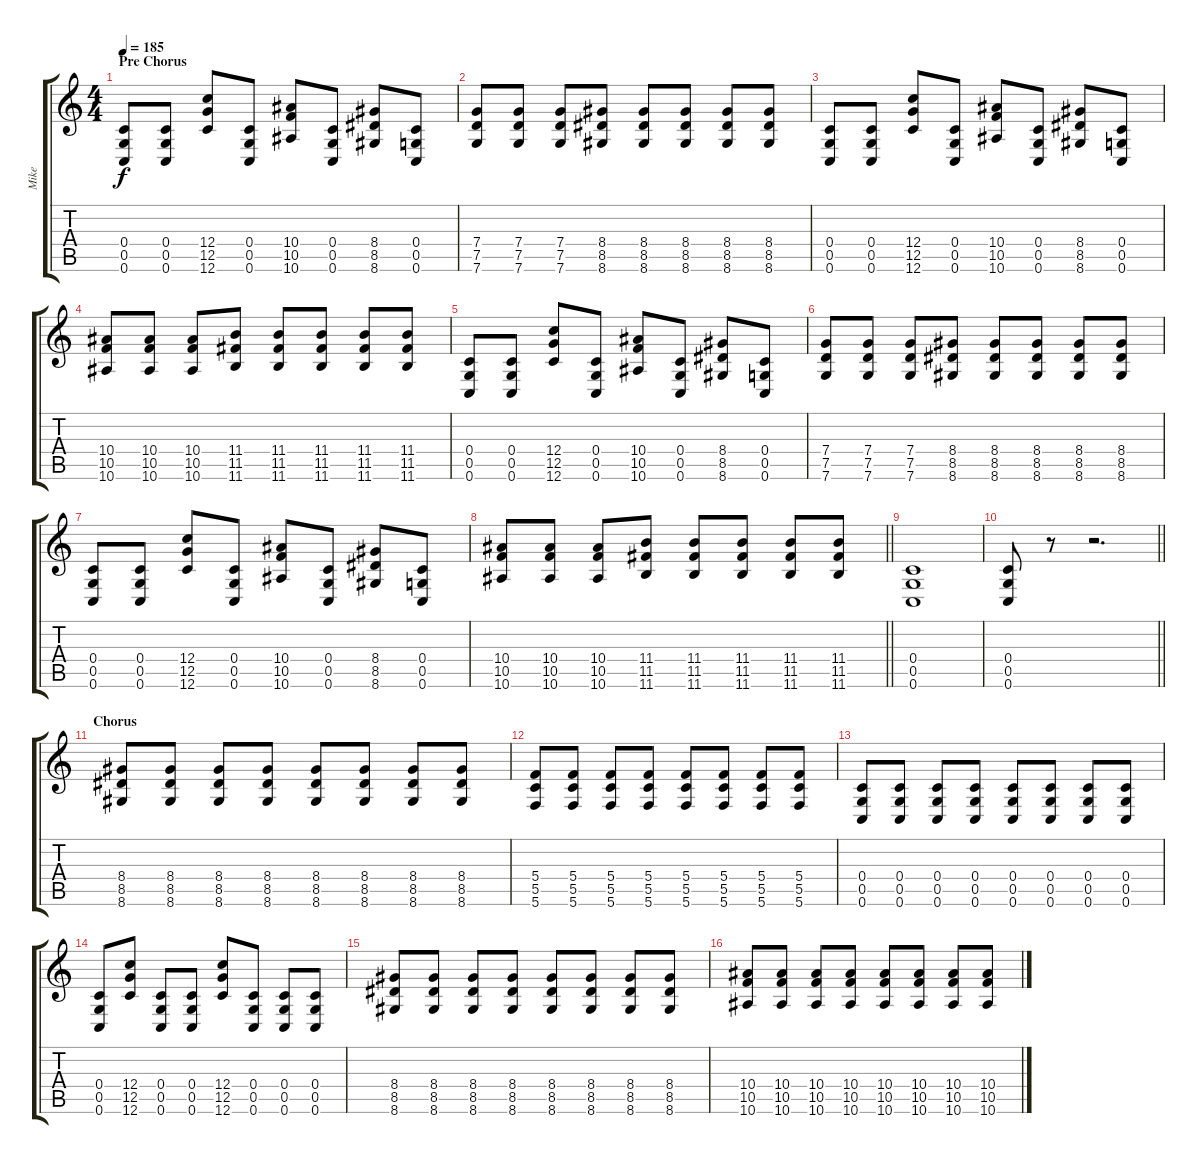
\track ("Mike" "Mike") {instrument distortionguitar}
\staff {score tabs}
\tuning (D4 A3 F3 C3 G2 C2) {hide}
\ts (4 4)
\section ("" "Pre Chorus")
\tempo 185
\clef g2
\ks c
(0.4 0.5 0.6).8{dy f} (0.4 0.5 0.6).8 (12.4 12.5 12.6).8 (0.4 0.5 0.6).8 (10.4 10.5 10.6).8 (0.4 0.5 0.6).8 (8.4 8.5 8.6).8 (0.4 0.5 0.6).8 |
(7.4 7.5 7.6).8 (7.4 7.5 7.6).8 (7.4 7.5 7.6).8 (8.4 8.5 8.6).8 (8.4 8.5 8.6).8 (8.4 8.5 8.6).8 (8.4 8.5 8.6).8 (8.4 8.5 8.6).8 |
(0.4 0.5 0.6).8 (0.4 0.5 0.6).8 (12.4 12.5 12.6).8 (0.4 0.5 0.6).8 (10.4 10.5 10.6).8 (0.4 0.5 0.6).8 (8.4 8.5 8.6).8 (0.4 0.5 0.6).8 |
(10.4 10.5 10.6).8 (10.4 10.5 10.6).8 (10.4 10.5 10.6).8 (11.4 11.5 11.6).8 (11.4 11.5 11.6).8 (11.4 11.5 11.6).8 (11.4 11.5 11.6).8 (11.4 11.5 11.6).8 |
(0.4 0.5 0.6).8 (0.4 0.5 0.6).8 (12.4 12.5 12.6).8 (0.4 0.5 0.6).8 (10.4 10.5 10.6).8 (0.4 0.5 0.6).8 (8.4 8.5 8.6).8 (0.4 0.5 0.6).8 |
(7.4 7.5 7.6).8 (7.4 7.5 7.6).8 (7.4 7.5 7.6).8 (8.4 8.5 8.6).8 (8.4 8.5 8.6).8 (8.4 8.5 8.6).8 (8.4 8.5 8.6).8 (8.4 8.5 8.6).8 |
(0.4 0.5 0.6).8 (0.4 0.5 0.6).8 (12.4 12.5 12.6).8 (0.4 0.5 0.6).8 (10.4 10.5 10.6).8 (0.4 0.5 0.6).8 (8.4 8.5 8.6).8 (0.4 0.5 0.6).8 |
\barLineRight lightlight
(10.4 10.5 10.6).8 (10.4 10.5 10.6).8 (10.4 10.5 10.6).8 (11.4 11.5 11.6).8 (11.4 11.5 11.6).8 (11.4 11.5 11.6).8 (11.4 11.5 11.6).8 (11.4 11.5 11.6).8 |
(0.4 0.5 0.6).1 |
\barLineRight lightlight
(0.4 0.5 0.6).8 r.8 r.2{d} |
\section ("" "Chorus")
(8.4 8.5 8.6).8 (8.4 8.5 8.6).8 (8.4 8.5 8.6).8 (8.4 8.5 8.6).8 (8.4 8.5 8.6).8 (8.4 8.5 8.6).8 (8.4 8.5 8.6).8 (8.4 8.5 8.6).8 |
(5.4 5.5 5.6).8 (5.4 5.5 5.6).8 (5.4 5.5 5.6).8 (5.4 5.5 5.6).8 (5.4 5.5 5.6).8 (5.4 5.5 5.6).8 (5.4 5.5 5.6).8 (5.4 5.5 5.6).8 |
(0.4 0.5 0.6).8 (0.4 0.5 0.6).8 (0.4 0.5 0.6).8 (0.4 0.5 0.6).8 (0.4 0.5 0.6).8 (0.4 0.5 0.6).8 (0.4 0.5 0.6).8 (0.4 0.5 0.6).8 |
(0.4 0.5 0.6).8 (12.4 12.5 12.6).8 (0.4 0.5 0.6).8 (0.4 0.5 0.6).8 (12.4 12.5 12.6).8 (0.4 0.5 0.6).8 (0.4 0.5 0.6).8 (0.4 0.5 0.6).8 |
(8.4 8.5 8.6).8 (8.4 8.5 8.6).8 (8.4 8.5 8.6).8 (8.4 8.5 8.6).8 (8.4 8.5 8.6).8 (8.4 8.5 8.6).8 (8.4 8.5 8.6).8 (8.4 8.5 8.6).8 |
(10.4 10.5 10.6).8 (10.4 10.5 10.6).8 (10.4 10.5 10.6).8 (10.4 10.5 10.6).8 (10.4 10.5 10.6).8 (10.4 10.5 10.6).8 (10.4 10.5 10.6).8 (10.4 10.5 10.6).8
